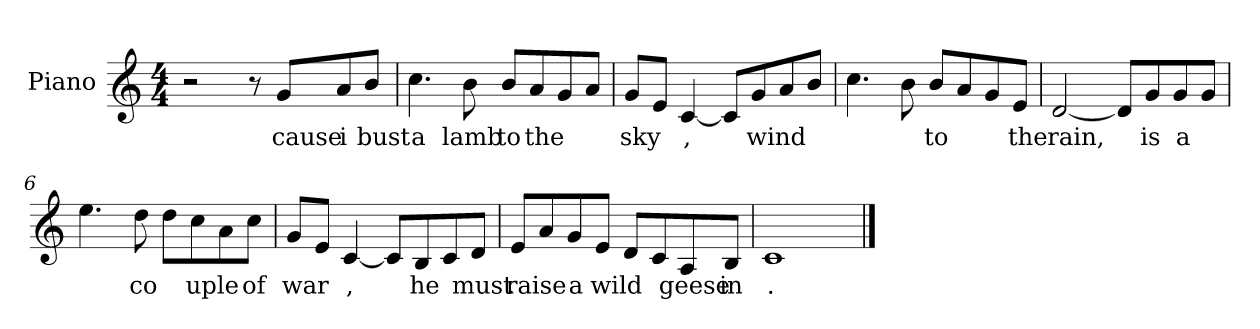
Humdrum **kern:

**kern	**text
*part1	*part1
*staff1	*staff1
*I"Piano	*
*I'Pno.	*
*clefG2	*
*k[]	*
*M4/4	*
=1	=1
2r	.
8r	.
*MM70	*
8g/L	cause
8a/	i
8b/J	bust
=2	=2
4.cc\	a
8b\	lamb
8b/L	to
8a/	the
8g/	--
8a/J	--
=3	=3
8g/L	sky
8e/J	.
[4c/	-,
8c/L]	.
8g/	wind
8a/	--
8b/J	--
=4	=4
4.cc\	--
8b\	--
8b/L	to
8a/	--
8g/	--
8e/J	the
=5	=5
[2d/	rain,
8d/L]	.
8g/	is
8g/	a
8g/J	--
=6	=6
4.ee\	--
8dd\	co-
8dd\L	--
8cc\	-uple
8a\	--
8cc\J	of
=7	=7
8g/L	war
8e/J	.
[4c/	-,
8c/L]	.
8B/	he
8c/	--
8d/J	must
=8	=8
8e/L	raise
8a/	--
8g/	a
8e/J	wild
8d/L	--
8c/	--
8A/	geese
8B/J	in
=9	=9
1c	-.
==	==
*-	*-
